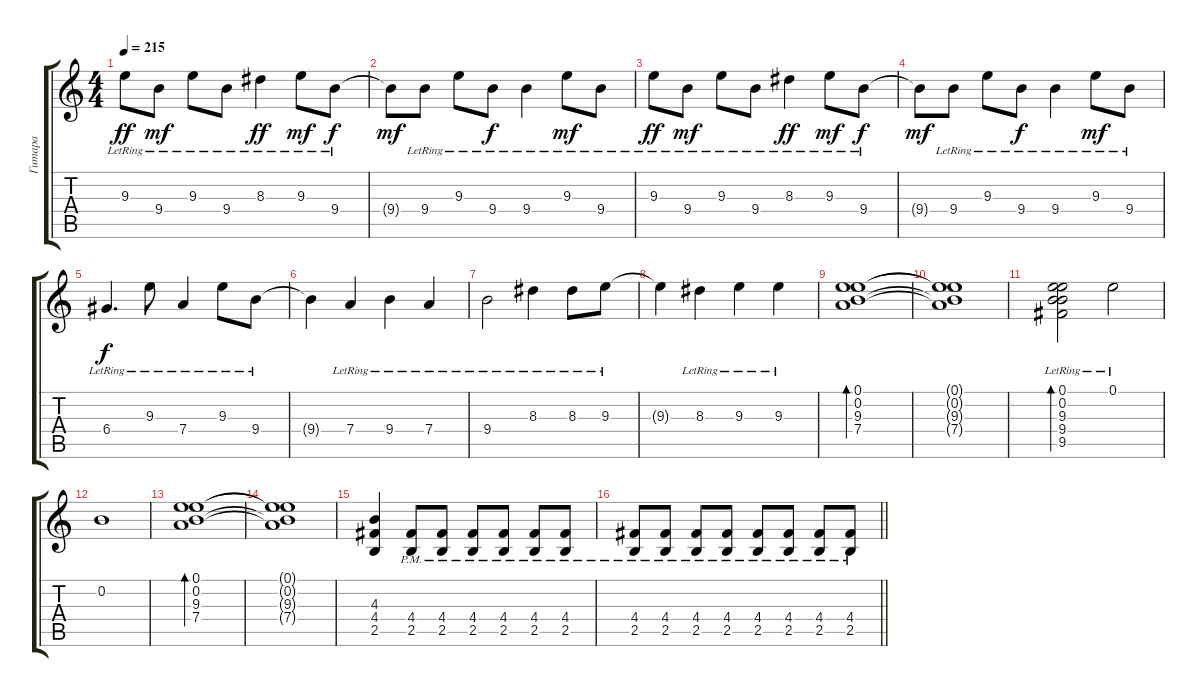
\track ("Гитара" "Гитара") {instrument acousticguitarsteel}
\staff {score tabs}
\tuning (E4 B3 G3 D3 A2 E2) {hide}
\ts (4 4)
\tempo 215
\clef g2
\ks c
9.3{lr}.8{dy ff} 9.4{lr}.8{dy mf} 9.3{lr}.8 9.4{lr}.8 8.3{lr}.4{dy ff} 9.3{lr}.8{dy mf} 9.4{lr}.8{dy f} |
9.4{t}.8{dy mf} 9.4{lr}.8 9.3{lr}.8 9.4{lr}.8{dy f} 9.4{lr}.4 9.3{lr}.8{dy mf} 9.4{lr}.8 |
9.3{lr}.8{dy ff} 9.4{lr}.8{dy mf} 9.3{lr}.8 9.4{lr}.8 8.3{lr}.4{dy ff} 9.3{lr}.8{dy mf} 9.4{lr}.8{dy f} |
9.4{t}.8{dy mf} 9.4{lr}.8 9.3{lr}.8 9.4{lr}.8{dy f} 9.4{lr}.4 9.3{lr}.8{dy mf} 9.4{lr}.8 |
6.4{lr}.4{d dy f} 9.3{lr}.8 7.4{lr}.4 9.3{lr}.8 9.4{lr}.8 |
9.4{t}.4 7.4{lr}.4 9.4{lr}.4 7.4{lr}.4 |
9.4{lr}.2 8.3{lr}.4 8.3{lr}.8 9.3{lr}.8 |
9.3{t}.4 8.3{lr}.4 9.3{lr}.4 9.3{lr}.4 |
(0.1 0.2 9.3 7.4).1{bd 120} |
(0.1{t} 0.2{t} 9.3{t} 7.4{t}).1 |
(0.1{lr} 0.2{lr} 9.3{lr} 9.4{lr} 9.5{lr}).2{bd 60} 0.1{lr}.2 |
0.2.1 |
(0.1 0.2 9.3 7.4).1{bd 120} |
(0.1{t} 0.2{t} 9.3{t} 7.4{t}).1 |
(4.3 4.4 2.5).4{instrument distortionguitar} (4.4{pm} 2.5{pm}).8 (4.4{pm} 2.5{pm}).8 (4.4{pm} 2.5{pm}).8 (4.4{pm} 2.5{pm}).8 (4.4{pm} 2.5{pm}).8 (4.4{pm} 2.5{pm}).8 |
\barLineRight lightlight
(4.4{pm} 2.5{pm}).8 (4.4{pm} 2.5{pm}).8 (4.4{pm} 2.5{pm}).8 (4.4{pm} 2.5{pm}).8 (4.4{pm} 2.5{pm}).8 (4.4{pm} 2.5{pm}).8 (4.4{pm} 2.5{pm}).8 (4.4{pm} 2.5{pm}).8
